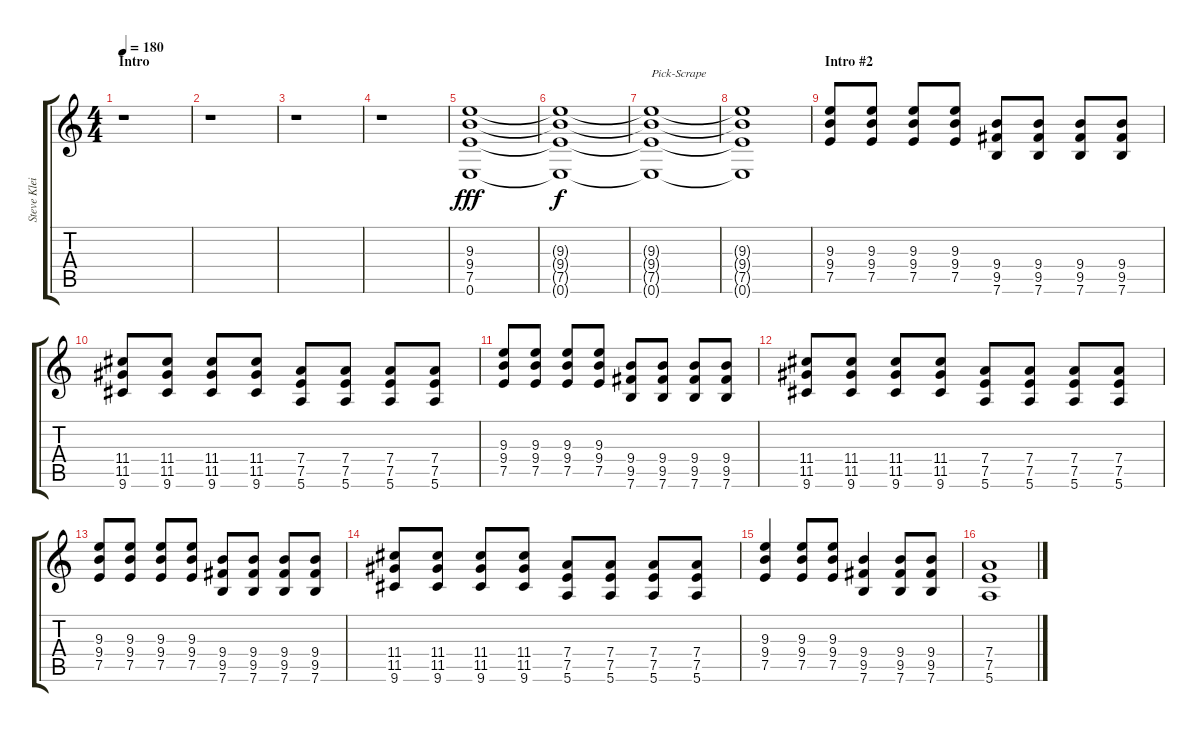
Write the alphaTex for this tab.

\track ("Steve Klein - Guitar" "Steve Klei") {instrument overdrivenguitar}
\staff {score tabs}
\tuning (E4 B3 G3 D3 A2 E2) {hide}
\ts (4 4)
\section ("" "Intro")
\tempo 180
\clef g2
\ks c
r.1{dy fff instrument overdrivenguitar} |
r.1 |
r.1 |
r.1 |
(9.3 9.4 7.5 0.6).1 |
(9.3{t} 9.4{t} 7.5{t} 0.6{t}).1{dy f} |
(9.3{t} 9.4{t} 7.5{t} 0.6{t}).1{txt "Pick-Scrape"} |
(9.3{t} 9.4{t} 7.5{t} 0.6{t}).1 |
\section ("" "Intro #2")
(9.3 9.4 7.5).8{volume 10} (9.3 9.4 7.5).8 (9.3 9.4 7.5).8 (9.3 9.4 7.5).8 (9.4 9.5 7.6).8 (9.4 9.5 7.6).8 (9.4 9.5 7.6).8 (9.4 9.5 7.6).8 |
(11.4 11.5 9.6).8 (11.4 11.5 9.6).8 (11.4 11.5 9.6).8 (11.4 11.5 9.6).8 (7.4 7.5 5.6).8 (7.4 7.5 5.6).8 (7.4 7.5 5.6).8 (7.4 7.5 5.6).8 |
(9.3 9.4 7.5).8 (9.3 9.4 7.5).8 (9.3 9.4 7.5).8 (9.3 9.4 7.5).8 (9.4 9.5 7.6).8 (9.4 9.5 7.6).8 (9.4 9.5 7.6).8 (9.4 9.5 7.6).8 |
(11.4 11.5 9.6).8 (11.4 11.5 9.6).8 (11.4 11.5 9.6).8 (11.4 11.5 9.6).8 (7.4 7.5 5.6).8 (7.4 7.5 5.6).8 (7.4 7.5 5.6).8 (7.4 7.5 5.6).8 |
(9.3 9.4 7.5).8 (9.3 9.4 7.5).8 (9.3 9.4 7.5).8 (9.3 9.4 7.5).8 (9.4 9.5 7.6).8 (9.4 9.5 7.6).8 (9.4 9.5 7.6).8 (9.4 9.5 7.6).8 |
(11.4 11.5 9.6).8 (11.4 11.5 9.6).8 (11.4 11.5 9.6).8 (11.4 11.5 9.6).8 (7.4 7.5 5.6).8 (7.4 7.5 5.6).8 (7.4 7.5 5.6).8 (7.4 7.5 5.6).8 |
(9.3 9.4 7.5).4 (9.3 9.4 7.5).8 (9.3 9.4 7.5).8 (9.4 9.5 7.6).4 (9.4 9.5 7.6).8 (9.4 9.5 7.6).8 |
(7.4 7.5 5.6).1
